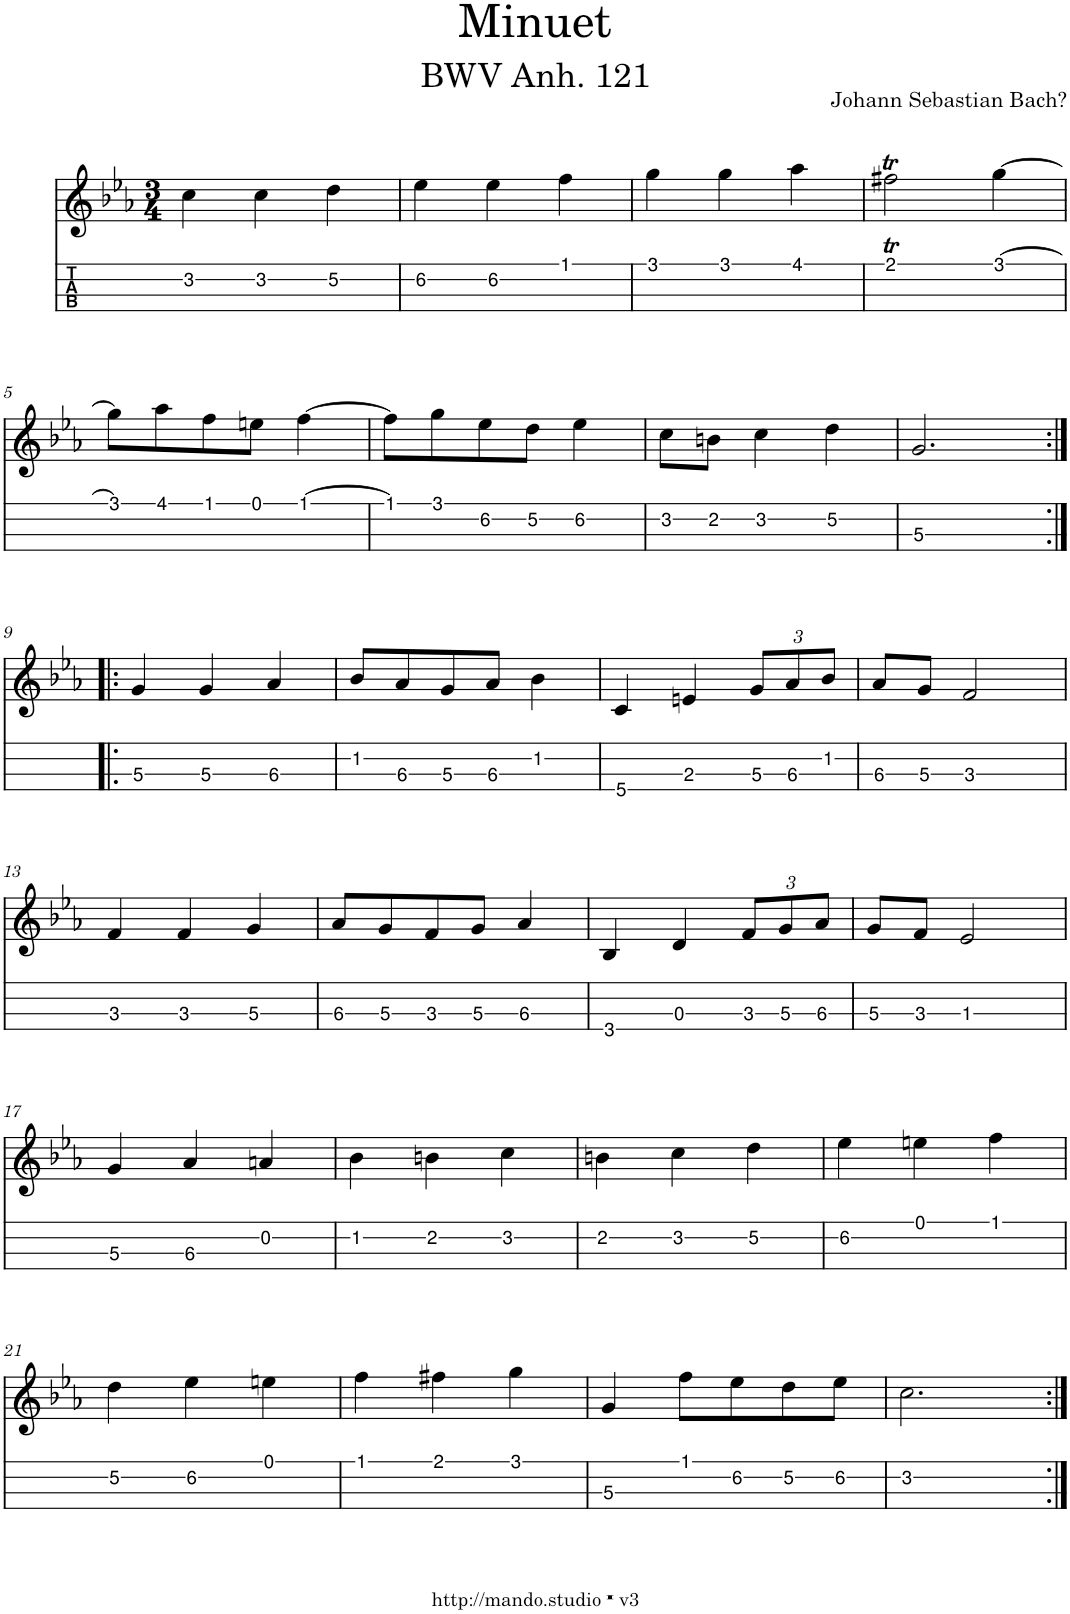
**kern	**kern
*part1	*part1
*staff2	*staff1
*I"Mandolin	*
*I'Mdn.	*
*stria4	*
*	*clefG2
*k[b-e-a-]	*k[b-e-a-]
*M3/4	*M3/4
=1	=1
4cc	4cc\
4cc	4cc\
4dd	4dd\
=2	=2
4ee-	4ee-\
4ee-	4ee-\
4ff	4ff\
=3	=3
4gg	4gg\
4gg	4gg\
4aa-	4aa-\
=4	=4
2ff#t	2ff#Xt\
[4gg	[4gg\
!!LO:LB:g=z
=5	=5
8ggL]	8gg\L]
8aa-J	8aa-\
8ffL	8ff\
8eenJ	8een\J
[4ff	[4ff\
=6	=6
8ffL]	8ff\L]
8ggJ	8gg\
8ee-L	8ee-\
8ddJ	8dd\J
4ee-	4ee-\
=7	=7
8ccL	8cc\L
8bnJ	8bn\J
4cc	4cc\
4dd	4dd\
=8	=8
2.g	2.g/
!!LO:LB:g=z
=9:|!|:	=9:|!|:
4g	4g/
4g	4g/
4a-	4a-/
=10	=10
8b-L	8b-/L
8a-J	8a-/
8gL	8g/
8a-J	8a-/J
4b-	4b-\
=11	=11
4c	4c/
4en	4en/
*Xbrackettup	*Xbrackettup
12gL	12g/L
12a-	12a-/
12b-J	12b-/J
=12	=12
8a-L	8a-/L
8gJ	8g/J
2f	2f/
!!LO:LB:g=z
=13	=13
4f	4f/
4f	4f/
4g	4g/
=14	=14
8a-L	8a-/L
8gJ	8g/
8fL	8f/
8gJ	8g/J
4a-	4a-/
=15	=15
4B-	4B-/
4d	4d/
12fL	12f/L
12g	12g/
12a-J	12a-/J
=16	=16
8gL	8g/L
8fJ	8f/J
2e-	2e-/
!!LO:LB:g=z
=17	=17
4g	4g/
4a-	4a-/
4an	4an/
=18	=18
4b-	4b-\
4bn	4bn\
4cc	4cc\
=19	=19
4bn	4bn\
4cc	4cc\
4dd	4dd\
=20	=20
4ee-	4ee-\
4een	4een\
4ff	4ff\
!!LO:LB:g=z
=21	=21
4dd	4dd\
4ee-	4ee-\
4een	4een\
=22	=22
4ff	4ff\
4ff#X	4ff#X\
4gg	4gg\
=23	=23
4g	4g/
8ffL	8ff\L
8ee-J	8ee-\
8ddL	8dd\
8ee-J	8ee-\J
=24	=24
2.cc	2.cc\
=:|!	=:|!
*-	*-
